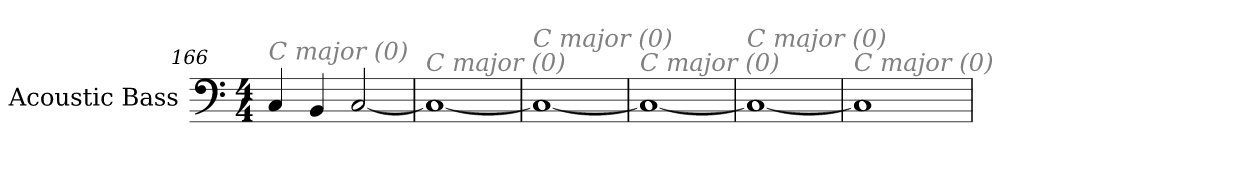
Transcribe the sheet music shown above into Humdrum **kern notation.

**kern
*part1
*staff1
*I"Acoustic Bass
*clefF4
*ITrd7c12
*k[]
*C:
*M4/4
=166
!LO:TX:i:color=#808080:t=C major (0)
4CC
4BBB
[2CC
=167
!LO:TX:i:color=#808080:t=C major (0)
1CC_
=168
!LO:TX:i:color=#808080:t=C major (0)
1CC_
=169
!LO:TX:i:color=#808080:t=C major (0)
1CC_
=170
!LO:TX:i:color=#808080:t=C major (0)
1CC_
=171
!LO:TX:i:color=#808080:t=C major (0)
1CC]
=
*-
